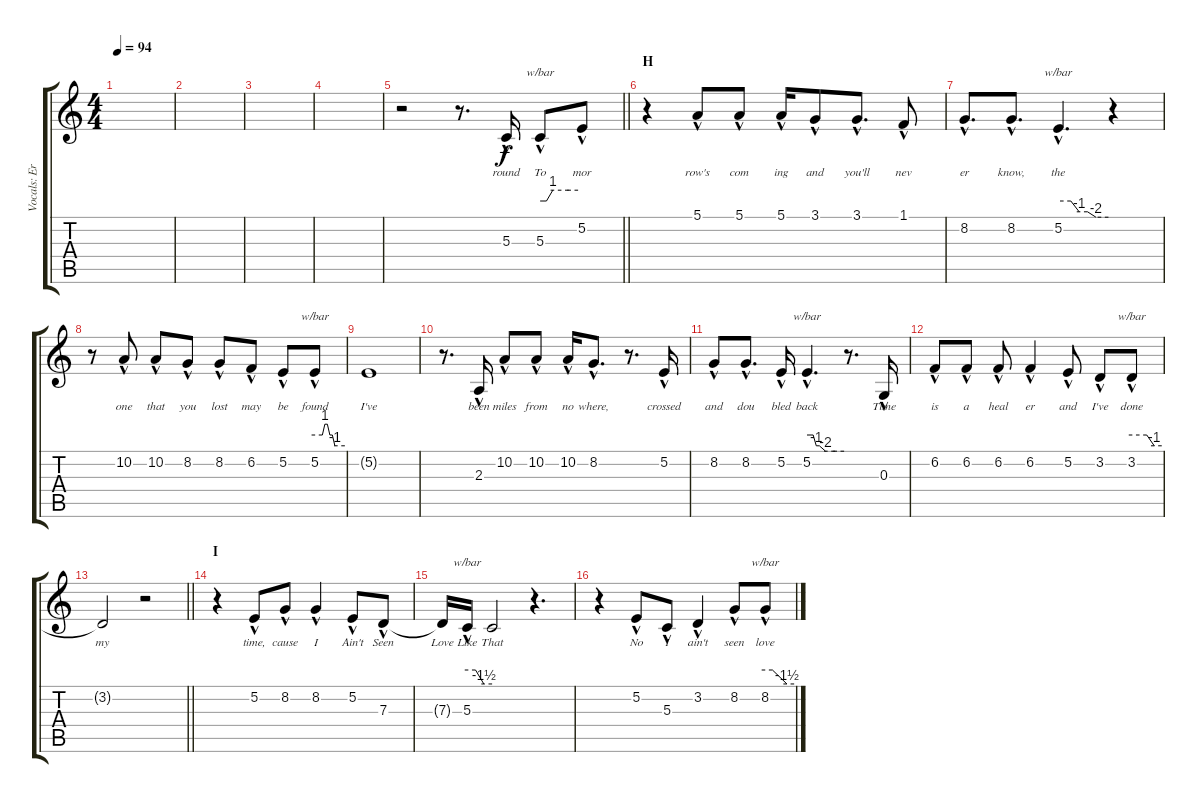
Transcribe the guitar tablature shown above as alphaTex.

\track ("Vocals: Eric" "Vocals: Er") {instrument lead2sawtooth}
\staff {score tabs}
\tuning (E4 B3 G3 D3 A2 E2) {hide}
\ts (4 4)
\tempo 94
\clef g2
\ks c
|
|
|
|
\barLineRight lightlight
r.2 r.8{d} 5.3{hac}.16{lyrics (0 "round") lyrics (1 "") lyrics (2 "") lyrics (3 "") lyrics (4 "")} 5.3{hac}.8{tbe (custom default 0 0 10 0 20 4 45 4 60 4) lyrics (0 "To") lyrics (1 "") lyrics (2 "") lyrics (3 "") lyrics (4 "")} 5.2{hac}.8{lyrics (0 "mor") lyrics (1 "") lyrics (2 "") lyrics (3 "") lyrics (4 "")} |
\section ("" "H")
r.4 5.1{hac}.8{lyrics (0 "row's") lyrics (1 "") lyrics (2 "") lyrics (3 "") lyrics (4 "")} 5.1{hac}.8{lyrics (0 "com") lyrics (1 "") lyrics (2 "") lyrics (3 "") lyrics (4 "")} 5.1{hac}.16{lyrics (0 "ing") lyrics (1 "") lyrics (2 "") lyrics (3 "") lyrics (4 "")} 3.1{hac}.8{lyrics (0 "and") lyrics (1 "") lyrics (2 "") lyrics (3 "") lyrics (4 "")} 3.1{hac}.8{d lyrics (0 "you'll") lyrics (1 "") lyrics (2 "") lyrics (3 "") lyrics (4 "")} 1.1{hac}.8{lyrics (0 "nev") lyrics (1 "") lyrics (2 "") lyrics (3 "") lyrics (4 "")} |
8.2{hac}.8{d lyrics (0 "er") lyrics (1 "") lyrics (2 "") lyrics (3 "") lyrics (4 "")} 8.2{hac}.8{d lyrics (0 "know,") lyrics (1 "") lyrics (2 "") lyrics (3 "") lyrics (4 "")} 5.2{hac}.4{d tbe (custom default 0 0 15 0 25 -4 35 -4 45 -8 60 -8) lyrics (0 "the") lyrics (1 "") lyrics (2 "") lyrics (3 "") lyrics (4 "")} r.4 |
r.8 10.2{hac}.8{lyrics (0 "one") lyrics (1 "") lyrics (2 "") lyrics (3 "") lyrics (4 "")} 10.2{hac}.8{lyrics (0 "that") lyrics (1 "") lyrics (2 "") lyrics (3 "") lyrics (4 "")} 8.2{hac}.8{lyrics (0 "you") lyrics (1 "") lyrics (2 "") lyrics (3 "") lyrics (4 "")} 8.2{hac}.8{lyrics (0 "lost") lyrics (1 "") lyrics (2 "") lyrics (3 "") lyrics (4 "")} 6.2{hac}.8{lyrics (0 "may") lyrics (1 "") lyrics (2 "") lyrics (3 "") lyrics (4 "")} 5.2{hac}.8{lyrics (0 "be") lyrics (1 "") lyrics (2 "") lyrics (3 "") lyrics (4 "")} 5.2{hac}.8{tbe (custom default 0 0 15 0 20 4 25 4 30 0 35 0 40 -4 60 -4) lyrics (0 "found") lyrics (1 "") lyrics (2 "") lyrics (3 "") lyrics (4 "")} |
5.2{t}.1{lyrics (0 "I've") lyrics (1 "") lyrics (2 "") lyrics (3 "") lyrics (4 "")} |
r.8{d} 2.3{hac}.16{lyrics (0 "been") lyrics (1 "") lyrics (2 "") lyrics (3 "") lyrics (4 "")} 10.2{hac}.8{lyrics (0 "miles") lyrics (1 "") lyrics (2 "") lyrics (3 "") lyrics (4 "")} 10.2{hac}.8{lyrics (0 "from") lyrics (1 "") lyrics (2 "") lyrics (3 "") lyrics (4 "")} 10.2{hac}.16{lyrics (0 "no") lyrics (1 "") lyrics (2 "") lyrics (3 "") lyrics (4 "")} 8.2{hac}.8{d lyrics (0 "where,") lyrics (1 "") lyrics (2 "") lyrics (3 "") lyrics (4 "")} r.8{d} 5.2{hac}.16{lyrics (0 "crossed") lyrics (1 "") lyrics (2 "") lyrics (3 "") lyrics (4 "")} |
8.2{hac}.8{lyrics (0 "and") lyrics (1 "") lyrics (2 "") lyrics (3 "") lyrics (4 "")} 8.2{hac}.8{d lyrics (0 "dou") lyrics (1 "") lyrics (2 "") lyrics (3 "") lyrics (4 "")} 5.2{hac}.16{lyrics (0 "bled") lyrics (1 "") lyrics (2 "") lyrics (3 "") lyrics (4 "")} 5.2{hac}.4{d tbe (custom default 0 0 10 0 15 -4 20 -4 30 -8 45 -8 60 -8) lyrics (0 "back") lyrics (1 "") lyrics (2 "") lyrics (3 "") lyrics (4 "")} r.8{d} 0.3{hac}.16{lyrics (0 "Time") lyrics (1 "") lyrics (2 "") lyrics (3 "") lyrics (4 "")} |
6.2{hac}.8{lyrics (0 "is") lyrics (1 "") lyrics (2 "") lyrics (3 "") lyrics (4 "")} 6.2{hac}.8{lyrics (0 "a") lyrics (1 "") lyrics (2 "") lyrics (3 "") lyrics (4 "")} 6.2{hac}.8{lyrics (0 "heal") lyrics (1 "") lyrics (2 "") lyrics (3 "") lyrics (4 "")} 6.2{hac}.4{lyrics (0 "er") lyrics (1 "") lyrics (2 "") lyrics (3 "") lyrics (4 "")} 5.2{hac}.8{lyrics (0 "and") lyrics (1 "") lyrics (2 "") lyrics (3 "") lyrics (4 "")} 3.2{hac}.8{lyrics (0 "I've") lyrics (1 "") lyrics (2 "") lyrics (3 "") lyrics (4 "")} 3.2{hac}.8{tbe (custom default 0 0 30 0 45 -4 60 -4) lyrics (0 "done") lyrics (1 "") lyrics (2 "") lyrics (3 "") lyrics (4 "")} |
\barLineRight lightlight
3.2{t}.2{lyrics (0 "my") lyrics (1 "") lyrics (2 "") lyrics (3 "") lyrics (4 "")} r.2 |
\section ("" "I")
r.4 5.2{hac}.8{lyrics (0 "time,") lyrics (1 "") lyrics (2 "") lyrics (3 "") lyrics (4 "")} 8.2{hac}.8{lyrics (0 "cause") lyrics (1 "") lyrics (2 "") lyrics (3 "") lyrics (4 "")} 8.2{hac}.4{lyrics (0 "I") lyrics (1 "") lyrics (2 "") lyrics (3 "") lyrics (4 "")} 5.2{hac}.8{lyrics (0 "Ain't") lyrics (1 "") lyrics (2 "") lyrics (3 "") lyrics (4 "")} 7.3{hac}.8{lyrics (0 "Seen") lyrics (1 "") lyrics (2 "") lyrics (3 "") lyrics (4 "")} |
7.3{t}.16{lyrics (0 "Love") lyrics (1 "") lyrics (2 "") lyrics (3 "") lyrics (4 "")} 5.3{hac}.16{tbe (custom default 0 0 20 0 40 -6 60 -6) lyrics (0 "Like") lyrics (1 "") lyrics (2 "") lyrics (3 "") lyrics (4 "")} 5.3{t}.2{lyrics (0 "That") lyrics (1 "") lyrics (2 "") lyrics (3 "") lyrics (4 "")} r.4{d} |
r.4 5.2{hac}.8{lyrics (0 "No") lyrics (1 "") lyrics (2 "") lyrics (3 "") lyrics (4 "")} 5.3{hac}.8{lyrics (0 "I") lyrics (1 "") lyrics (2 "") lyrics (3 "") lyrics (4 "")} 3.2{hac}.4{lyrics (0 "ain't") lyrics (1 "") lyrics (2 "") lyrics (3 "") lyrics (4 "")} 8.2{hac}.8{lyrics (0 "seen") lyrics (1 "") lyrics (2 "") lyrics (3 "") lyrics (4 "")} 8.2{hac}.8{tbe (custom default 0 0 15 0 45 -6 60 -6) lyrics (0 "love") lyrics (1 "") lyrics (2 "") lyrics (3 "") lyrics (4 "")}
